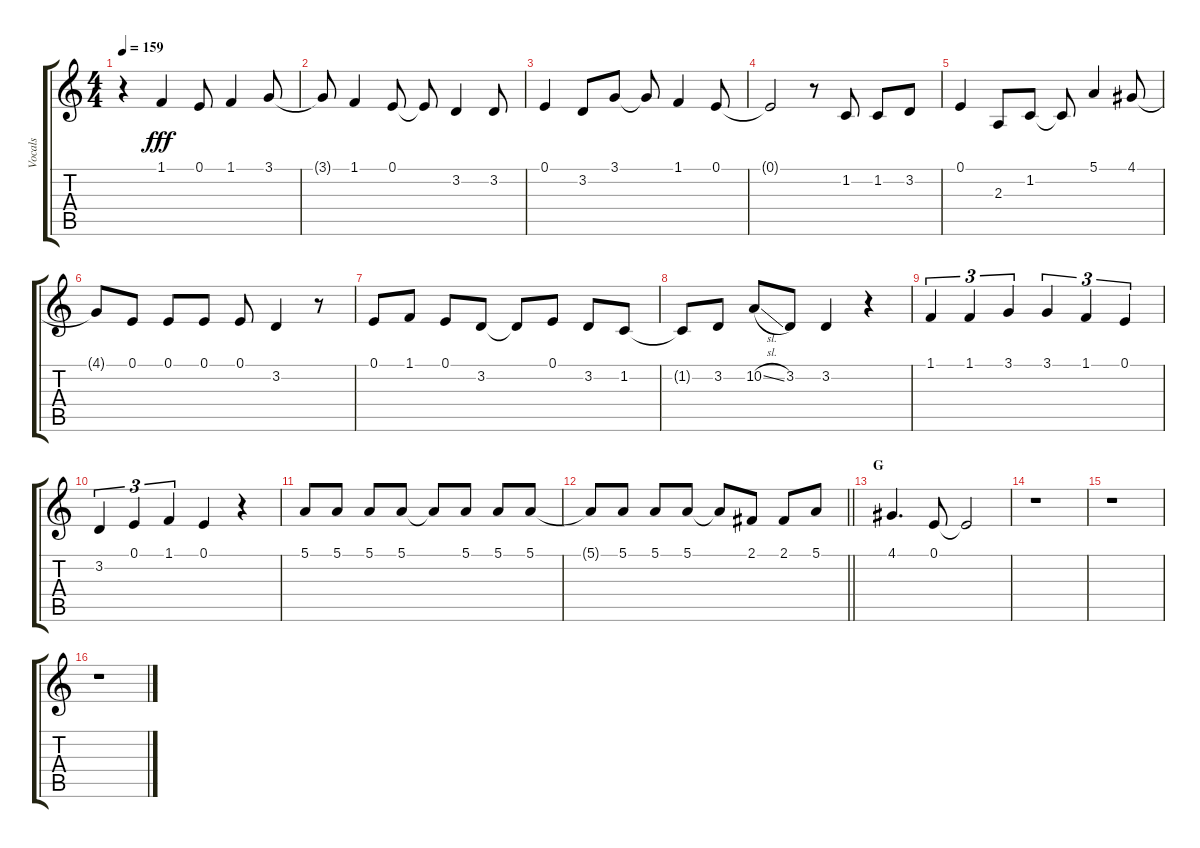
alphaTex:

\track ("Vocals" "Vocals") {instrument voiceoohs}
\staff {score tabs}
\tuning (E4 B3 G3 D3 A2 E2) {hide}
\ts (4 4)
\tempo 159
\clef g2
\ks c
r.4{dy fff} 1.1.4 0.1.8 1.1.4 3.1.8 |
3.1{t}.8 1.1.4 0.1.8 0.1{t}.8 3.2.4 3.2.8 |
0.1.4 3.2.8 3.1.8 3.1{t}.8 1.1.4 0.1.8 |
0.1{t}.2 r.8 1.2.8 1.2.8 3.2.8 |
0.1.4 2.3.8 1.2.8 1.2{t}.8 5.1.4 4.1.8 |
4.1{t}.8 0.1.8 0.1.8 0.1.8 0.1.8 3.2.4 r.8 |
0.1.8 1.1.8 0.1.8 3.2.8 3.2{t}.8 0.1.8 3.2.8 1.2.8 |
1.2{t}.8 3.2.8 10.2{sl}.8 3.2.8 3.2.4 r.4 |
1.1.4{tu (3 2)} 1.1.4{tu (3 2)} 3.1.4{tu (3 2)} 3.1.4{tu (3 2)} 1.1.4{tu (3 2)} 0.1.4{tu (3 2)} |
3.2.4{tu (3 2)} 0.1.4{tu (3 2)} 1.1.4{tu (3 2)} 0.1.4 r.4 |
5.1.8 5.1.8 5.1.8 5.1.8 5.1{t}.8 5.1.8 5.1.8 5.1.8 |
\barLineRight lightlight
5.1{t}.8 5.1.8 5.1.8 5.1.8 5.1{t}.8 2.1.8 2.1.8 5.1.8 |
\section ("" "G")
4.1.4{d} 0.1.8 0.1{t}.2 |
r.1 |
r.1 |
r.1
